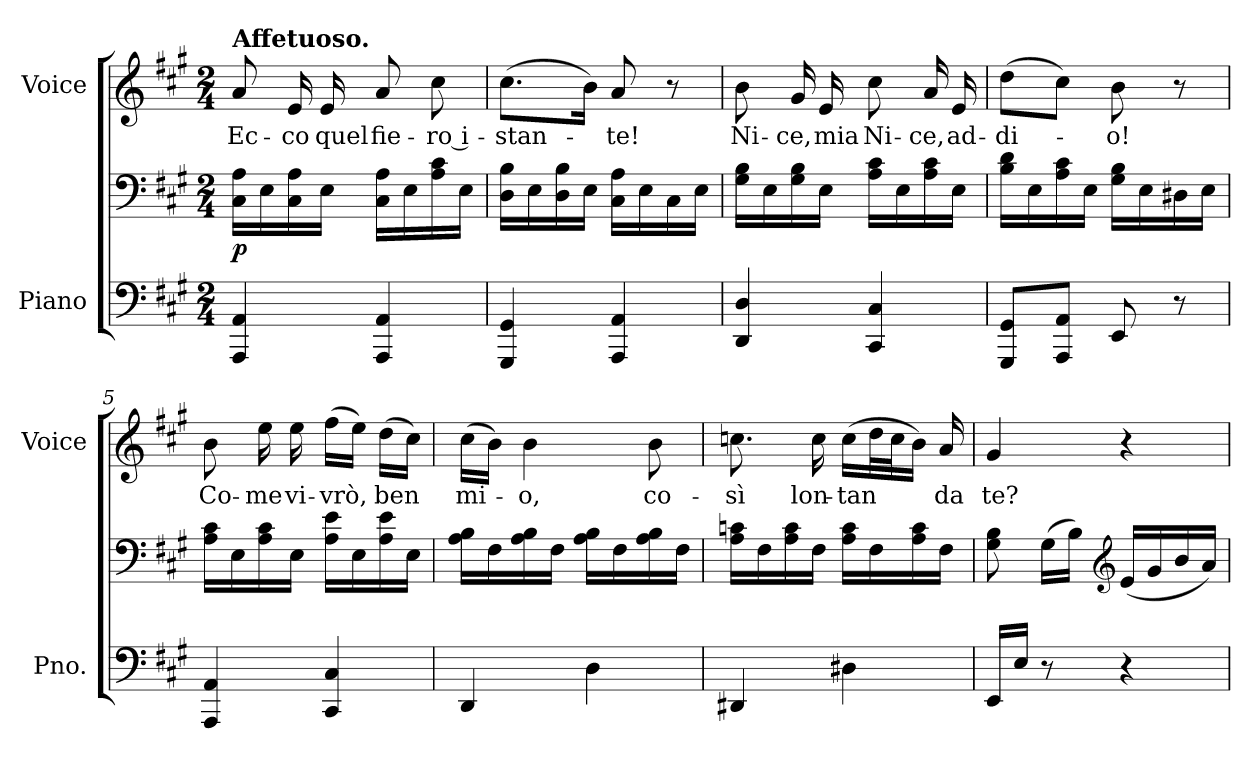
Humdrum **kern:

**kern	**kern	**dynam	**kern	**text
*part2	*part2	*part2	*part1	*part1
*staff3	*staff2	*staff2/3	*staff1	*staff1
*I"Piano	*	*	*I"Voice	*
*I'Pno.	*	*	*I'Voice	*
!!LO:PB:g=z
*clefF4	*clefF4	*	*clefG2	*
*k[f#c#g#]	*k[f#c#g#]	*	*k[f#c#g#]	*
*A:	*A:	*	*A:	*
*M2/4	*M2/4	*	*M2/4	*
=1	=1	=1	=1	=1
!	!	!	!LO:TX:a:B:t=Affetuoso.	!
!	!	!	!	!LO:LY:b:color=#000000
4AAAi/ 4AAi	16C#i\ 16AiLL	p	8ai/	Ec-
.	16Ei\	.	.	.
!	!	!	!	!LO:LY:b:color=#000000
.	16C#i\ 16Ai	.	16ei/	-co
!	!	!	!	!LO:LY:b:color=#000000
.	16Ei\JJ	.	16ei/	quel
!	!	!	!	!LO:LY:b:color=#000000
4AAAi/ 4AAi	16C#i\ 16AiLL	.	8ai/	fie-
.	16Ei\	.	.	.
!	!	!	!	!LO:LY:b:color=#000000
.	16Ai\ 16c#i	.	8cc#i\	-ro i-
.	16Ei\JJ	.	.	.
=2	=2	=2	=2	=2
!	!	!	!	!LO:LY:b:color=#000000
4GGG#i/ 4GG#i	16Di\ 16BiLL	.	(8.cc#i\L	-stan-
.	16Ei\	.	.	.
.	16Di\ 16Bi	.	.	.
.	16Ei\JJ	.	16bi\Jk)	.
!	!	!	!	!LO:LY:b:color=#000000
4AAAi/ 4AAi	16C#i\ 16AiLL	.	8ai/	-te!
.	16Ei\	.	.	.
.	16C#i\	.	8r	.
.	16Ei\JJ	.	.	.
=3	=3	=3	=3	=3
!	!	!	!	!LO:LY:b:color=#000000
4DDi/ 4Di	16G#i\ 16BiLL	.	8bi\	Ni-
.	16Ei\	.	.	.
!	!	!	!	!LO:LY:b:color=#000000
.	16G#i\ 16Bi	.	16g#i/	-ce,
!	!	!	!	!LO:LY:b:color=#000000
.	16Ei\JJ	.	16ei/	mia
!	!	!	!	!LO:LY:b:color=#000000
4CC#i/ 4C#i	16Ai\ 16c#iLL	.	8cc#i\	Ni-
.	16Ei\	.	.	.
!	!	!	!	!LO:LY:b:color=#000000
.	16Ai\ 16c#i	.	16ai/	-ce,
!	!	!	!	!LO:LY:b:color=#000000
.	16Ei\JJ	.	16ei/	ad-
=4	=4	=4	=4	=4
!	!	!	!	!LO:LY:b:color=#000000
8GGG#i/ 8GG#iL	16Bi\ 16diLL	.	(8ddi\L	-di-
.	16Ei\	.	.	.
8AAAi/ 8AAiJ	16Ai\ 16c#i	.	8cc#i\J)	.
.	16Ei\JJ	.	.	.
!	!	!	!	!LO:LY:b:color=#000000
8EEi/	16G#i\ 16BiLL	.	8bi\	-o!
.	16Ei\	.	.	.
8r	16D#Xi\	.	8r	.
.	16Ei\JJ	.	.	.
=5	=5	=5	=5	=5
!	!	!	!	!LO:LY:b:color=#000000
4AAAi/ 4AAi	16Ai\ 16c#iLL	.	8bi\	Co-
.	16Ei\	.	.	.
!	!	!	!	!LO:LY:b:color=#000000
.	16Ai\ 16c#i	.	16eei\	-me
!	!	!	!	!LO:LY:b:color=#000000
.	16Ei\JJ	.	16eei\	vi-
!	!	!	!	!LO:LY:b:color=#000000
4CC#i/ 4C#i	16Ai\ 16eiLL	.	(16ff#i\LL	-vrò,
.	16Ei\	.	16eei\JJ)	.
!	!	!	!	!LO:LY:b:color=#000000
.	16Ai\ 16ei	.	(16ddi\LL	ben
.	16Ei\JJ	.	16cc#i\JJ)	.
!!LO:LB:g=z
=6	=6	=6	=6	=6
!	!	!	!	!LO:LY:b:color=#000000
4DDi/	16Ai\ 16BiLL	.	(16cc#i\LL	mi-
.	16F#i\	.	16bi\JJ)	.
!	!	!	!	!LO:LY:b:color=#000000
.	16Ai\ 16Bi	.	4bi\	-o,
.	16F#i\JJ	.	.	.
4Di\	16Ai\ 16BiLL	.	.	.
.	16F#i\	.	.	.
!	!	!	!	!LO:LY:b:color=#000000
.	16Ai\ 16Bi	.	8bi\	co-
.	16F#i\JJ	.	.	.
=7	=7	=7	=7	=7
!	!	!	!	!LO:LY:b:color=#000000
4DD#Xi/	16Ai\ 16cniLL	.	8.ccni\	-sì
.	16F#i\	.	.	.
.	16Ai\ 16ci	.	.	.
!	!	!	!	!LO:LY:b:color=#000000
.	16F#i\JJ	.	16cci\	lon-
!	!	!	!	!LO:LY:b:color=#000000
4D#Xi\	16Ai\ 16ciLL	.	(16cci\LL	-tan
.	16F#i\	.	32ddi\L	.
.	.	.	32cci\J	.
.	16Ai\ 16ci	.	16bi\JJ)	.
!	!	!	!	!LO:LY:b:color=#000000
.	16F#i\JJ	.	16ai/	da
=8	=8	=8	=8	=8
!	!	!	!	!LO:LY:b:color=#000000
16EEi/LL	8G#i\ 8Bi	.	4g#i/	te?
16Ei/JJ	.	.	.	.
8r	(16G#i\LL	.	.	.
.	16Bi\JJ)	.	.	.
*	*clefG2	*	*	*
4r	(16ei/LL	.	4r	.
.	16g#i/	.	.	.
.	16bi/	.	.	.
.	16ai/JJ)	.	.	.
=	=	=	=	=
*-	*-	*-	*-	*-
